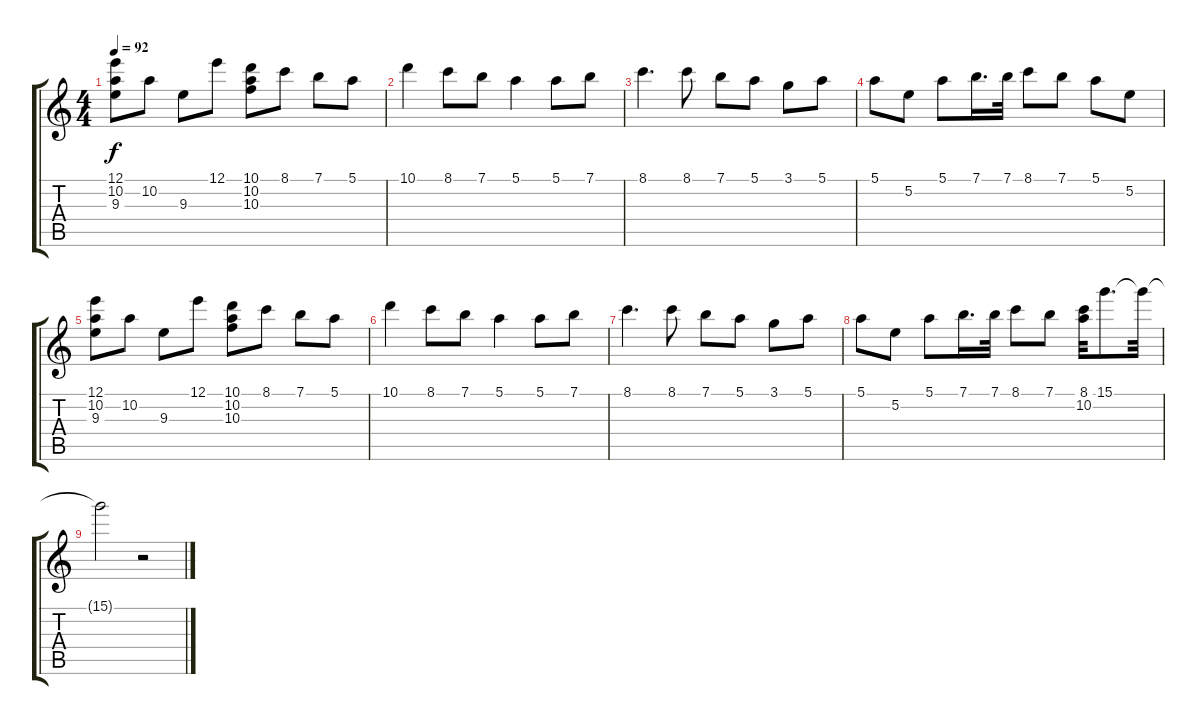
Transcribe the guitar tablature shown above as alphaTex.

\track "" {instrument acousticguitarsteel}
\staff {score tabs}
\tuning (E4 B3 G3 D3 A2 E2) {hide}
\ts (4 4)
\tempo 92
\clef g2
\ks c
(12.1 10.2 9.3).8{dy f} 10.2.8 9.3.8 12.1.8 (10.1 10.2 10.3).8 8.1.8 7.1.8 5.1.8 |
10.1.4 8.1.8 7.1.8 5.1.4 5.1.8 7.1.8 |
8.1.4{d} 8.1.8 7.1.8 5.1.8 3.1.8 5.1.8 |
5.1.8 5.2.8 5.1.8 7.1.16{d} 7.1.32 8.1.8 7.1.8 5.1.8 5.2.8 |
(12.1 10.2 9.3).8 10.2.8 9.3.8 12.1.8 (10.1 10.2 10.3).8 8.1.8 7.1.8 5.1.8 |
10.1.4 8.1.8 7.1.8 5.1.4 5.1.8 7.1.8 |
8.1.4{d} 8.1.8 7.1.8 5.1.8 3.1.8 5.1.8 |
5.1.8 5.2.8 5.1.8 7.1.16{d} 7.1.32 8.1.8 7.1.8 (8.1 10.2).32 15.1.8{d} 15.1{t}.32 |
15.1{t}.2 r.2
